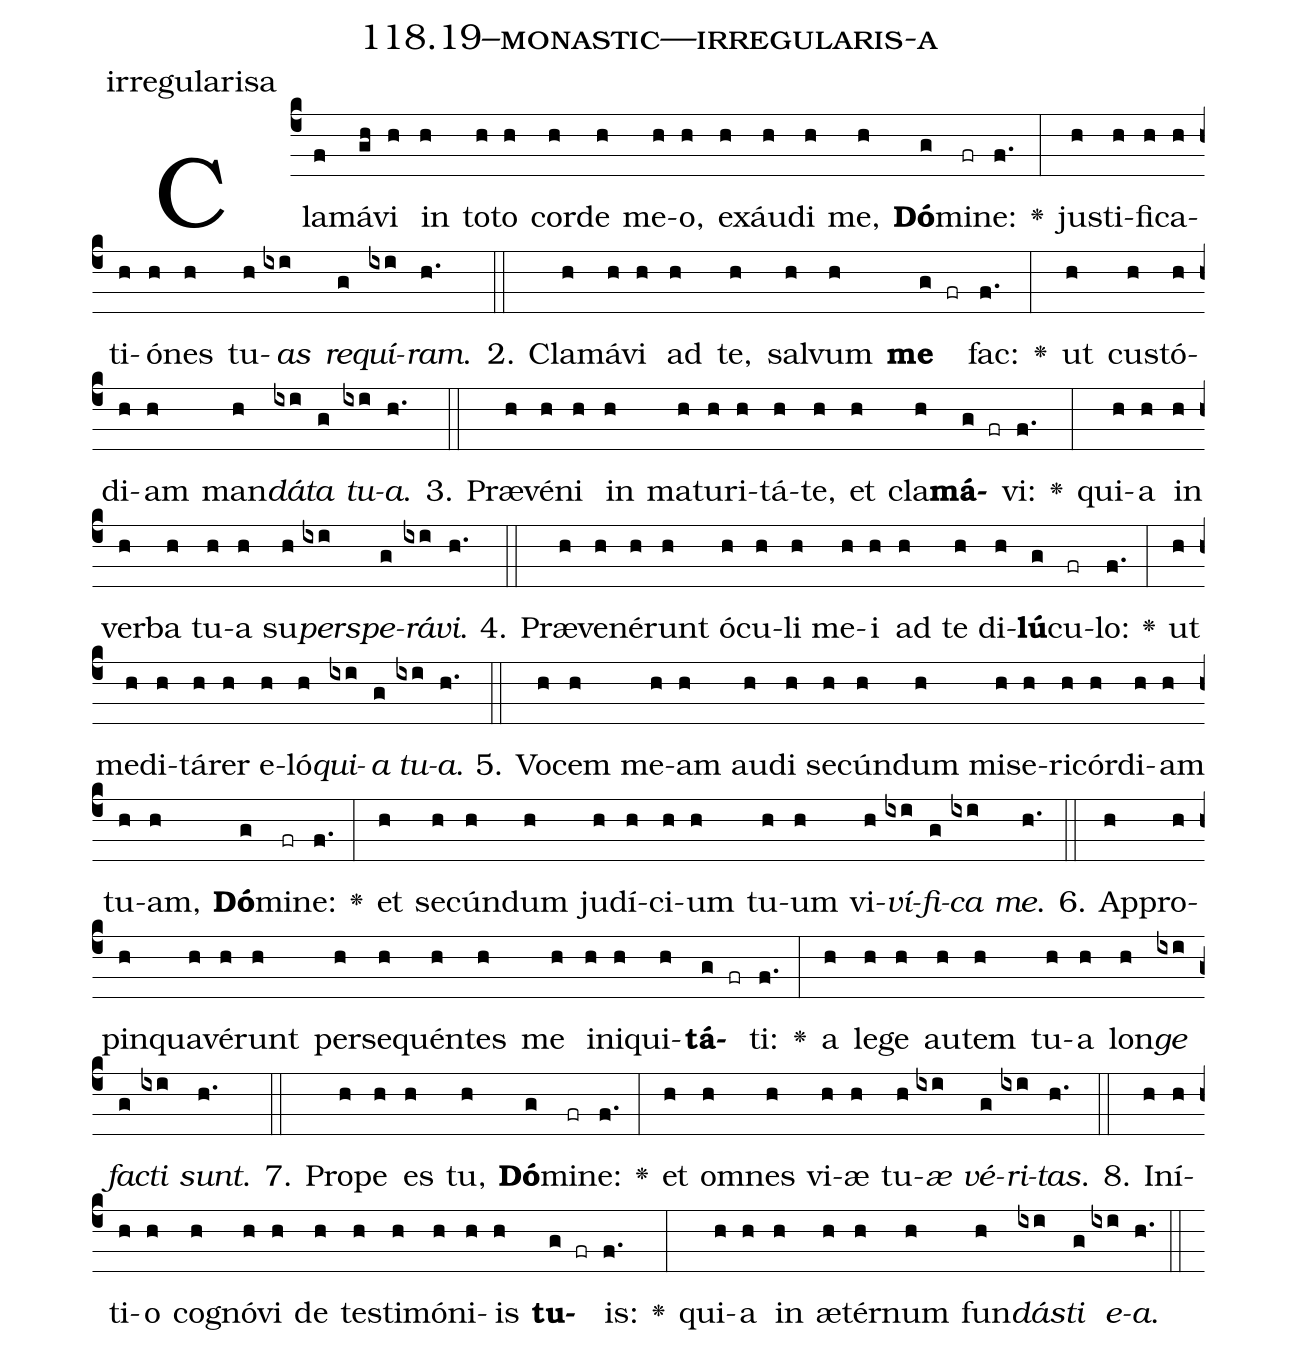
name: 118.19--monastic---irregularis-a;
annotation: irregularisa;
%%
(c4)Cla(f)má(gh)vi(h) in(h) to(h)to(h) cor(h)de(h) me(h)o,(h) ex(h)áu(h)di(h) me,(h) <b>Dó</b>(g)mi(fr)ne:(f.) <v>\greheightstar</v>(:) jus(h)ti(h)fi(h)ca(h)ti(h)ó(h)nes(h) tu(h)<i>as</i>(ixi) <i>re</i>(g)<i>quí</i>(ixi)<i>ram</i>.(h.) (::)
2. Cla(h)má(h)vi(h) ad(h) te,(h) sal(h)vum(h) <b>me</b>(g fr) fac:(f.) <v>\greheightstar</v>(:) ut(h) cus(h)tó(h)di(h)am(h) man(h)<i>dá</i>(ixi)<i>ta</i>(g) <i>tu</i>(ixi)<i>a</i>.(h.) (::)
3. Præ(h)vé(h)ni(h) in(h) ma(h)tu(h)ri(h)tá(h)te,(h) et(h) cla(h)<b>má</b>(g fr)vi:(f.) <v>\greheightstar</v>(:) qui(h)a(h) in(h) ver(h)ba(h) tu(h)a(h) su(h)<i>per</i>(ixi)<i>spe</i>(g)<i>rá</i>(ixi)<i>vi</i>.(h.) (::)
4. Præ(h)ve(h)né(h)runt(h) ó(h)cu(h)li(h) me(h)i(h) ad(h) te(h) di(h)<b>lú</b>(g)cu(fr)lo:(f.) <v>\greheightstar</v>(:) ut(h) me(h)di(h)tá(h)rer(h) e(h)ló(h)<i>qui</i>(ixi)<i>a</i>(g) <i>tu</i>(ixi)<i>a</i>.(h.) (::)
5. Vo(h)cem(h) me(h)am(h) au(h)di(h) se(h)cún(h)dum(h) mi(h)se(h)ri(h)cór(h)di(h)am(h) tu(h)am,(h) <b>Dó</b>(g)mi(fr)ne:(f.) <v>\greheightstar</v>(:) et(h) se(h)cún(h)dum(h) ju(h)dí(h)ci(h)um(h) tu(h)um(h) vi(h)<i>ví</i>(ixi)<i>fi</i>(g)<i>ca</i>(ixi) <i>me</i>.(h.) (::)
6. Ap(h)pro(h)pin(h)qua(h)vé(h)runt(h) per(h)se(h)quén(h)tes(h) me(h) in(h)i(h)qui(h)<b>tá</b>(g fr)ti:(f.) <v>\greheightstar</v>(:) a(h) le(h)ge(h) au(h)tem(h) tu(h)a(h) lon(h)<i>ge</i>(ixi) <i>fac</i>(g)<i>ti</i>(ixi) <i>sunt</i>.(h.) (::)
7. Pro(h)pe(h) es(h) tu,(h) <b>Dó</b>(g)mi(fr)ne:(f.) <v>\greheightstar</v>(:) et(h) om(h)nes(h) vi(h)æ(h) tu(h)<i>æ</i>(ixi) <i>vé</i>(g)<i>ri</i>(ixi)<i>tas</i>.(h.) (::)
8. In(h)í(h)ti(h)o(h) co(h)gnó(h)vi(h) de(h) tes(h)ti(h)mó(h)ni(h)is(h) <b>tu</b>(g fr)is:(f.) <v>\greheightstar</v>(:) qui(h)a(h) in(h) æ(h)tér(h)num(h) fun(h)<i>dás</i>(ixi)<i>ti</i>(g) <i>e</i>(ixi)<i>a</i>.(h.) (::)
